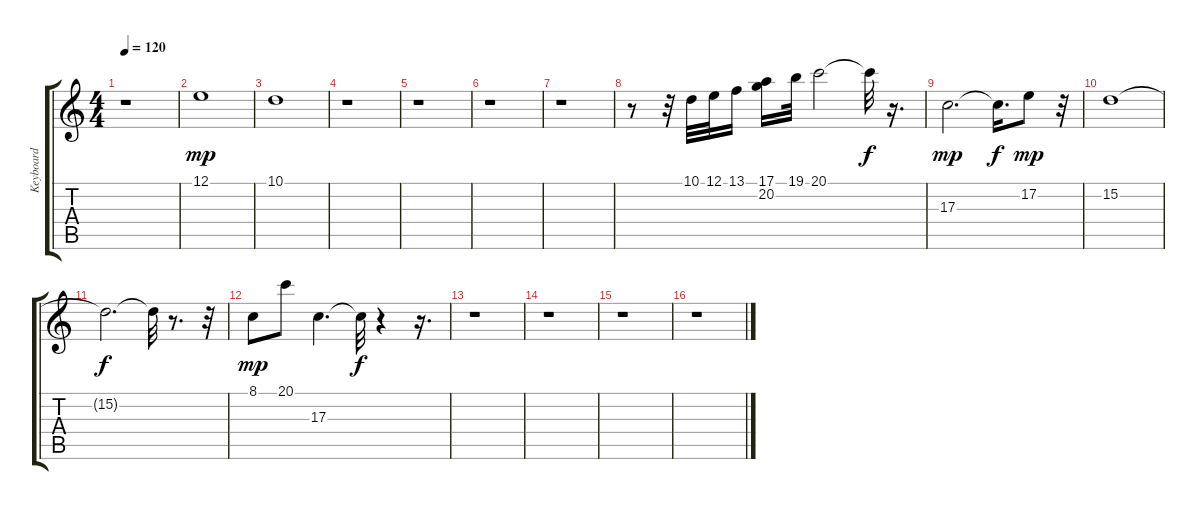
\track ("Keyboard" "Keyboard") {instrument lead2sawtooth}
\staff {score tabs}
\tuning (E4 B3 G3 D3 A2 E2) {hide}
\ts (4 4)
\tempo 120
\clef g2
\ks c
r.1{dy f} |
12.1.1{dy mp} |
10.1.1 |
r.1 |
r.1 |
r.1 |
r.1 |
r.8 r.32 10.1.32 12.1.32 13.1.16 (17.1 20.2).16 19.1.32 20.1.2 20.1{t}.32{dy f} r.16{d} |
17.3.2{d dy mp} 17.3{t}.16{d dy f} 17.2.8{dy mp} r.32 |
15.2.1 |
15.2{t}.2{d dy f} 15.2{t}.32 r.8{d} r.32 |
8.1.8{dy mp} 20.1.8 17.3.4{d} 17.3{t}.32{dy f} r.4 r.16{d} |
r.1 |
r.1 |
r.1 |
r.1
